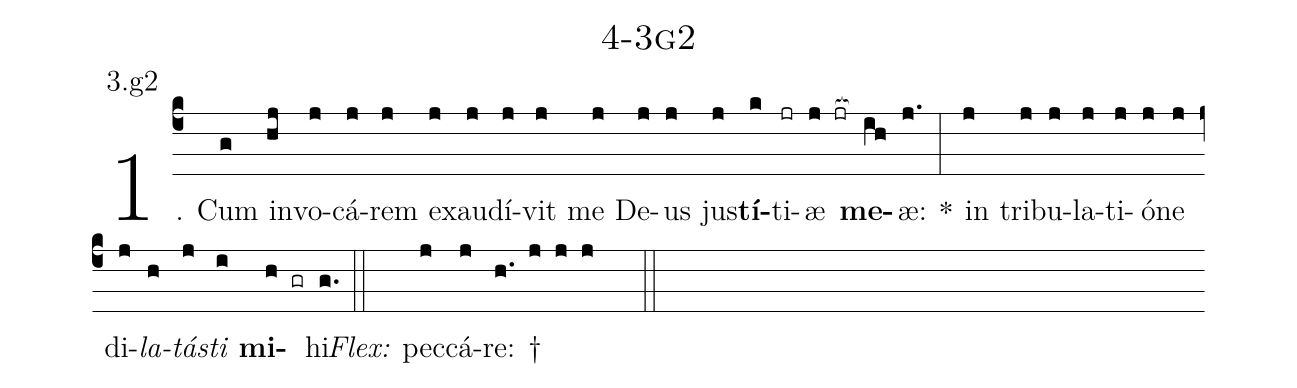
name: 4-3g2;
annotation: 3.g2;
%%
(c4)1. Cum(g) in(hj)vo(j)cá(j)rem(j) ex(j)au(j)dí(j)vit(j) me(j) De(j)us(j) jus(j)<b>tí</b>(k)ti(jr)æ(j jr[ocb:1{]) <b>me</b>(ih[ocb:0}])æ:(j.) *(:) in(j) tri(j)bu(j)la(j)ti(j)ó(j)ne(j) di(j)<i>la</i>(h)<i>tás</i>(j)<i>ti</i>(i) <b>mi</b>(h gr)hi.(g.) (::)
<i>Flex:</i>()  pec(j)cá(j)re: †(h. j j j  ::)
